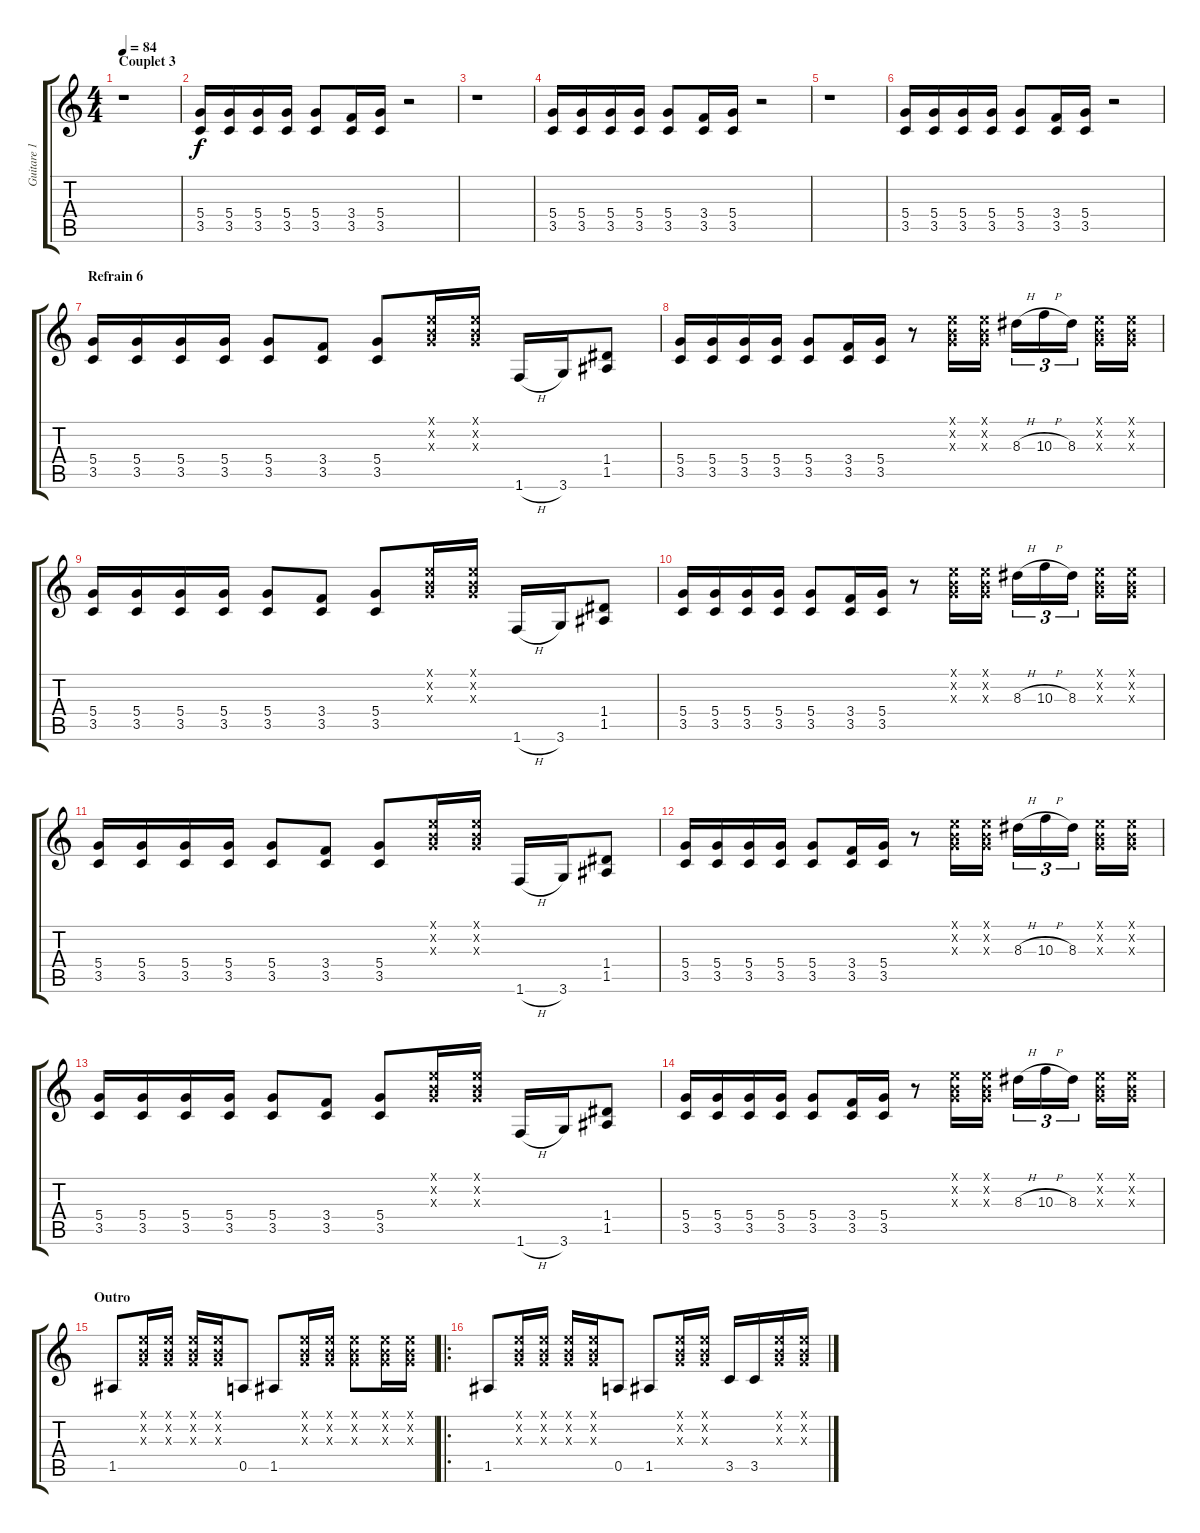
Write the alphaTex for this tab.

\track ("Guitare 1" "Guitare 1") {instrument distortionguitar}
\staff {score tabs}
\tuning (E4 B3 G3 D3 A2 E2) {hide}
\ts (4 4)
\section ("" "Couplet 3")
\tempo 84
\clef g2
\ks c
r.1{dy f} |
(5.4 3.5).16 (5.4 3.5).16 (5.4 3.5).16 (5.4 3.5).16 (5.4 3.5).8 (3.4 3.5).16 (5.4 3.5).16 r.2 |
r.1 |
(5.4 3.5).16 (5.4 3.5).16 (5.4 3.5).16 (5.4 3.5).16 (5.4 3.5).8 (3.4 3.5).16 (5.4 3.5).16 r.2 |
r.1 |
(5.4 3.5).16 (5.4 3.5).16 (5.4 3.5).16 (5.4 3.5).16 (5.4 3.5).8 (3.4 3.5).16 (5.4 3.5).16 r.2 |
\section ("" "Refrain 6")
(5.4 3.5).16 (5.4 3.5).16 (5.4 3.5).16 (5.4 3.5).16 (5.4 3.5).8 (3.4 3.5).8 (5.4 3.5).8 (0.1{x} 0.2{x} 0.3{x}).16 (0.1{x} 0.2{x} 0.3{x}).16 1.6{h}.16 3.6.16 (1.4 1.5).8 |
(5.4 3.5).16 (5.4 3.5).16 (5.4 3.5).16 (5.4 3.5).16 (5.4 3.5).8 (3.4 3.5).16 (5.4 3.5).16 r.8 (0.1{x} 0.2{x} 0.3{x}).16 (0.1{x} 0.2{x} 0.3{x}).16 8.3{h}.16{tu (3 2)} 10.3{h}.16{tu (3 2)} 8.3.16{tu (3 2)} (0.1{x} 0.2{x} 0.3{x}).16 (0.1{x} 0.2{x} 0.3{x}).16 |
(5.4 3.5).16 (5.4 3.5).16 (5.4 3.5).16 (5.4 3.5).16 (5.4 3.5).8 (3.4 3.5).8 (5.4 3.5).8 (0.1{x} 0.2{x} 0.3{x}).16 (0.1{x} 0.2{x} 0.3{x}).16 1.6{h}.16 3.6.16 (1.4 1.5).8 |
(5.4 3.5).16 (5.4 3.5).16 (5.4 3.5).16 (5.4 3.5).16 (5.4 3.5).8 (3.4 3.5).16 (5.4 3.5).16 r.8 (0.1{x} 0.2{x} 0.3{x}).16 (0.1{x} 0.2{x} 0.3{x}).16 8.3{h}.16{tu (3 2)} 10.3{h}.16{tu (3 2)} 8.3.16{tu (3 2)} (0.1{x} 0.2{x} 0.3{x}).16 (0.1{x} 0.2{x} 0.3{x}).16 |
(5.4 3.5).16 (5.4 3.5).16 (5.4 3.5).16 (5.4 3.5).16 (5.4 3.5).8 (3.4 3.5).8 (5.4 3.5).8 (0.1{x} 0.2{x} 0.3{x}).16 (0.1{x} 0.2{x} 0.3{x}).16 1.6{h}.16 3.6.16 (1.4 1.5).8 |
(5.4 3.5).16 (5.4 3.5).16 (5.4 3.5).16 (5.4 3.5).16 (5.4 3.5).8 (3.4 3.5).16 (5.4 3.5).16 r.8 (0.1{x} 0.2{x} 0.3{x}).16 (0.1{x} 0.2{x} 0.3{x}).16 8.3{h}.16{tu (3 2)} 10.3{h}.16{tu (3 2)} 8.3.16{tu (3 2)} (0.1{x} 0.2{x} 0.3{x}).16 (0.1{x} 0.2{x} 0.3{x}).16 |
(5.4 3.5).16 (5.4 3.5).16 (5.4 3.5).16 (5.4 3.5).16 (5.4 3.5).8 (3.4 3.5).8 (5.4 3.5).8 (0.1{x} 0.2{x} 0.3{x}).16 (0.1{x} 0.2{x} 0.3{x}).16 1.6{h}.16 3.6.16 (1.4 1.5).8 |
(5.4 3.5).16 (5.4 3.5).16 (5.4 3.5).16 (5.4 3.5).16 (5.4 3.5).8 (3.4 3.5).16 (5.4 3.5).16 r.8 (0.1{x} 0.2{x} 0.3{x}).16 (0.1{x} 0.2{x} 0.3{x}).16 8.3{h}.16{tu (3 2)} 10.3{h}.16{tu (3 2)} 8.3.16{tu (3 2)} (0.1{x} 0.2{x} 0.3{x}).16 (0.1{x} 0.2{x} 0.3{x}).16 |
\section ("" "Outro")
1.5.8 (0.1{x} 0.2{x} 0.3{x}).16 (0.1{x} 0.2{x} 0.3{x}).16 (0.1{x} 0.2{x} 0.3{x}).16 (0.1{x} 0.2{x} 0.3{x}).16 0.5.8 1.5.8 (0.1{x} 0.2{x} 0.3{x}).16 (0.1{x} 0.2{x} 0.3{x}).16 (0.1{x} 0.2{x} 0.3{x}).8 (0.1{x} 0.2{x} 0.3{x}).16 (0.1{x} 0.2{x} 0.3{x}).16 |
\ro
1.5.8 (0.1{x} 0.2{x} 0.3{x}).16 (0.1{x} 0.2{x} 0.3{x}).16 (0.1{x} 0.2{x} 0.3{x}).16 (0.1{x} 0.2{x} 0.3{x}).16 0.5.8 1.5.8 (0.1{x} 0.2{x} 0.3{x}).16 (0.1{x} 0.2{x} 0.3{x}).16 3.5.16 3.5.16 (0.1{x} 0.2{x} 0.3{x}).16 (0.1{x} 0.2{x} 0.3{x}).16
